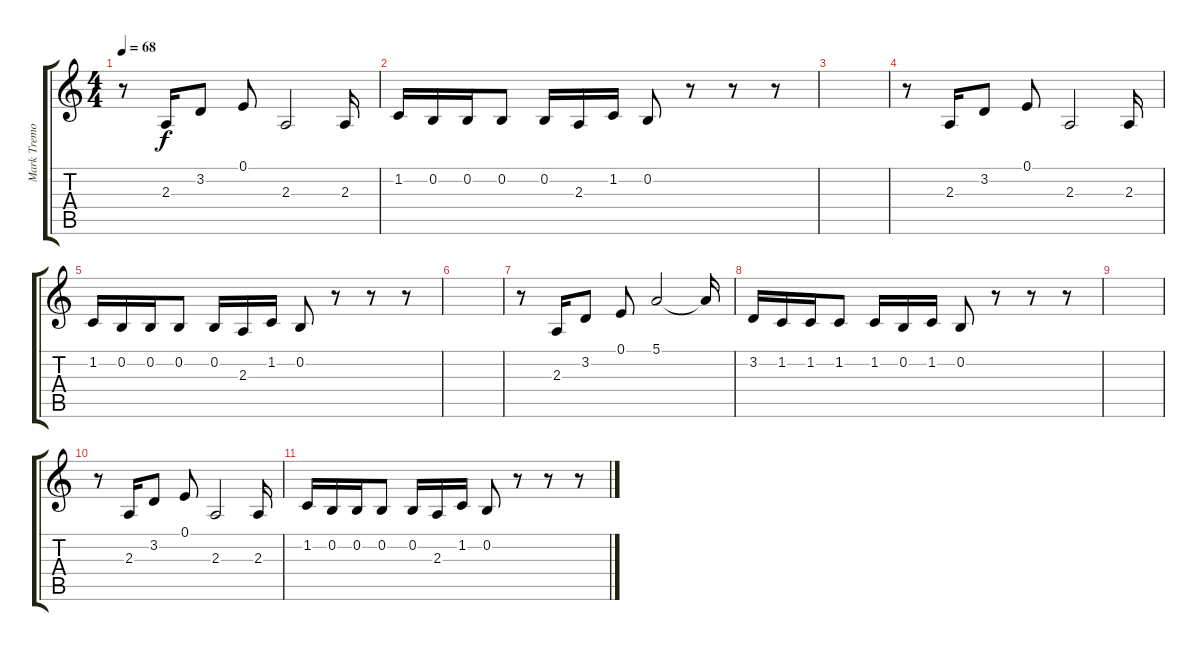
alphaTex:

\track ("Mark Tremonti - Voice" "Mark Tremo") {instrument tenorsax}
\staff {score tabs}
\tuning (E4 B3 G3 D3 A2 E2) {hide}
\ts (4 4)
\tempo 68
\clef g2
\ks c
r.8{dy f} 2.3.16 3.2.8 0.1.8 2.3.2 2.3.16 |
1.2.16 0.2.16 0.2.16 0.2.8 0.2.16 2.3.16 1.2.16 0.2.8 r.8 r.8 r.8 |
|
r.8 2.3.16 3.2.8 0.1.8 2.3.2 2.3.16 |
1.2.16 0.2.16 0.2.16 0.2.8 0.2.16 2.3.16 1.2.16 0.2.8 r.8 r.8 r.8 |
|
r.8 2.3.16 3.2.8 0.1.8 5.1.2 5.1{t}.16 |
3.2.16 1.2.16 1.2.16 1.2.8 1.2.16 0.2.16 1.2.16 0.2.8 r.8 r.8 r.8 |
|
r.8 2.3.16 3.2.8 0.1.8 2.3.2 2.3.16 |
1.2.16 0.2.16 0.2.16 0.2.8 0.2.16 2.3.16 1.2.16 0.2.8 r.8 r.8 r.8
